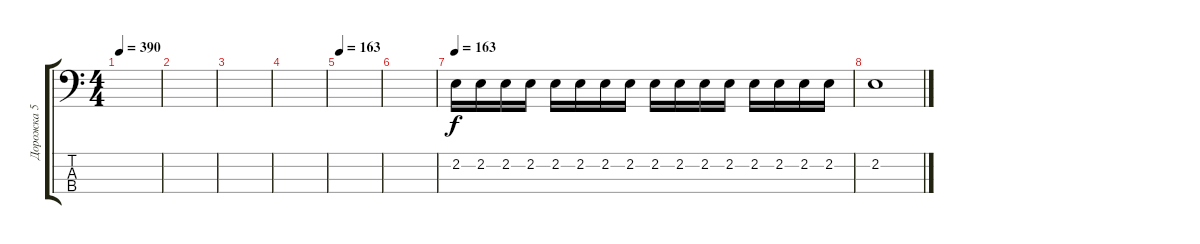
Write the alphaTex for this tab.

\track ("Дорожка 5" "Дорожка 5") {instrument electricbassfinger}
\staff {score tabs}
\tuning (G2 D2 A1 E1) {hide}
\ts (4 4)
\tempo 390
\clef f4
\ks c
|
|
|
|
\tempo 163
|
|
\tempo 163
2.2.16 2.2.16 2.2.16 2.2.16 2.2.16 2.2.16 2.2.16 2.2.16 2.2.16 2.2.16 2.2.16 2.2.16 2.2.16 2.2.16 2.2.16 2.2.16 |
2.2.1
